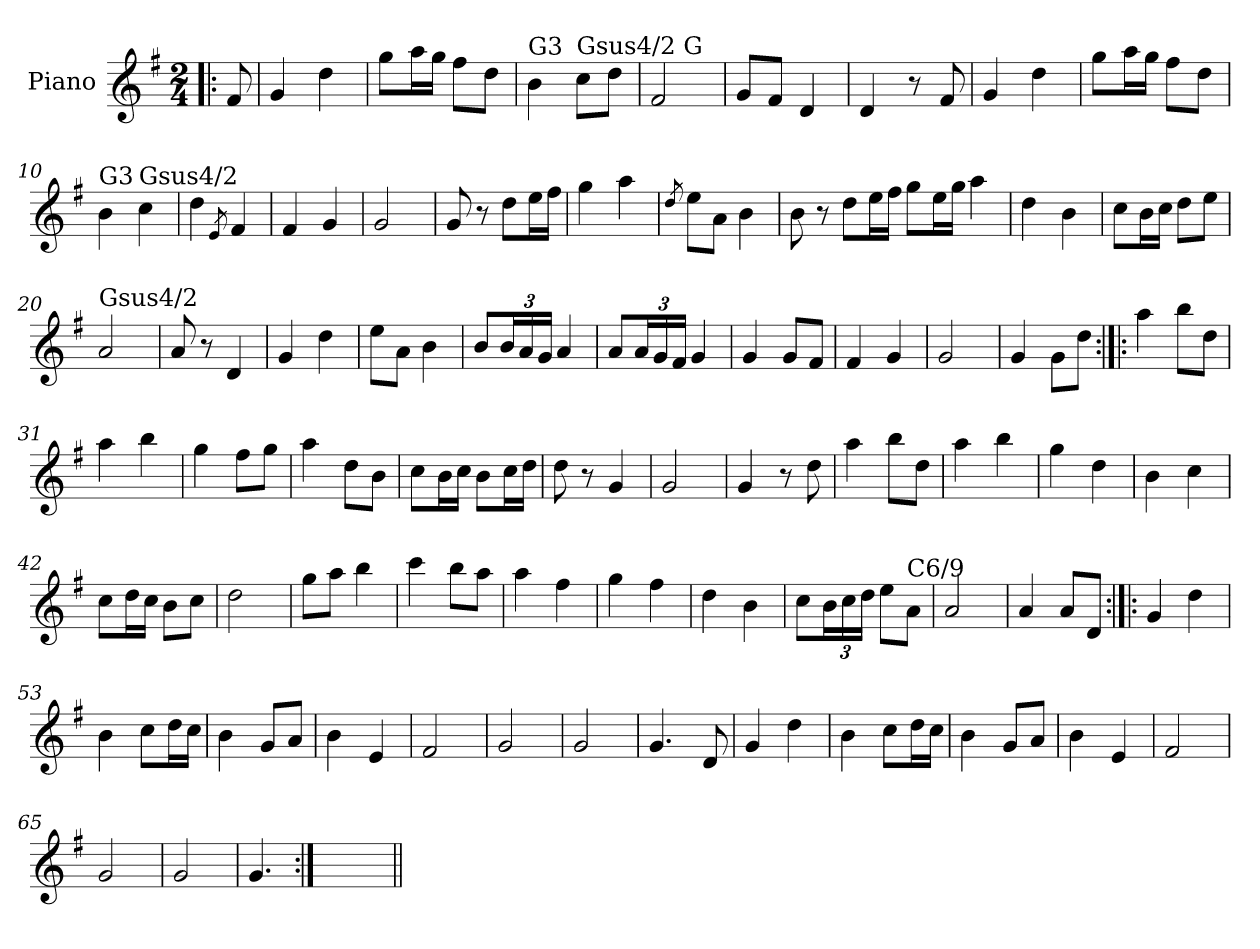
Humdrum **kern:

**kern
*part1
*staff1
*I"Piano
*I'Pno
*clefG2
*k[f#]
*G:
*M2/4
=1!|:
8f#/
=2
4g/
4dd\
=3
8gg\L
16aa\L
16gg\JJ
8ff#\L
8dd\J
=4
!LO:TX:a:t=G3
4b\
!LO:TX:a:t=Gsus4/2 G
8cc\L
8dd\J
=5
2f#/
=6
8g/L
8f#/J
4d/
=7
4d/
8r
8f#/
=8
4g/
4dd\
=9
8gg\L
16aa\L
16gg\JJ
8ff#\L
8dd\J
=10
!LO:TX:a:t=G3
4b\
!LO:TX:a:t=Gsus4/2
4cc\
=11
4dd\
8qe/
4f#/
!!LO:LB:g=z
=12
4f#/
4g/
=13
2g/
=14
8g/
8r
8dd\L
16ee\L
16ff#\JJ
=15
4gg\
4aa\
=16
8qdd/
8ee\L
8a\J
4b\
=17
8b\
8r
8dd\L
16ee\L
16ff#\JJ
8gg\L
16ee\L
16gg\JJ
4aa\
=18
4dd\
4b\
=19
8cc\L
16b\L
16cc\JJ
8dd\L
8ee\J
=20
!LO:TX:a:t=Gsus4/2
2a/
!!LO:LB:g=z
=21
8a/
8r
4d/
=22
4g/
4dd\
=23
8ee\L
8a\J
4b\
=24
8b/L
*Xbrackettup
24b/L
24a/
24g/JJ
4a/
=25
8a/L
24a/L
24g/
24f#/JJ
4g/
=26
4g/
8g/L
8f#/J
=27
4f#/
4g/
=28
2g/
=29
4g/
8g\L
8dd\J
=30:|!|:
4aa\
8bb\L
8dd\J
=31
4aa\
4bb\
!!LO:LB:g=z
=32
4gg\
8ff#\L
8gg\J
=33
4aa\
8dd\L
8b\J
=34
8cc\L
16b\L
16cc\JJ
8b\L
16cc\L
16dd\JJ
=35
8dd\
8r
4g/
=36
2g/
=37
4g/
8r
8dd\
=38
4aa\
8bb\L
8dd\J
=39
4aa\
4bb\
=40
4gg\
4dd\
=41
4b\
4cc\
=42
8cc\L
16dd\L
16cc\JJ
8b\L
8cc\J
!!LO:LB:g=z
=43
2dd\
=44
8gg\L
8aa\J
4bb\
=45
4ccc\
8bb\L
8aa\J
=46
4aa\
4ff#\
=47
4gg\
4ff#\
=48
4dd\
4b\
=49
8cc\L
24b\L
24cc\
24dd\JJ
8ee\L
!LO:TX:a:t=C6/9
8a\J
=50
2a/
=51
4a/
8a/L
8d/J
=52:|!|:
4g/
4dd\
=53
4b\
8cc\L
16dd\L
16cc\JJ
!!LO:LB:g=z
=54
4b\
8g/L
8a/J
=55
4b\
4e/
=56
2f#/
=57
2g/
=58
2g/
=59
4.g/
8d/
=60
4g/
4dd\
=61
4b\
8cc\L
16dd\L
16cc\JJ
=62
4b\
8g/L
8a/J
=63
4b\
4e/
=64
2f#/
=65
2g/
=66
2g/
!!LO:LB:g=z
=67
4.g/
=68:|!
2ryy
=||
*-
